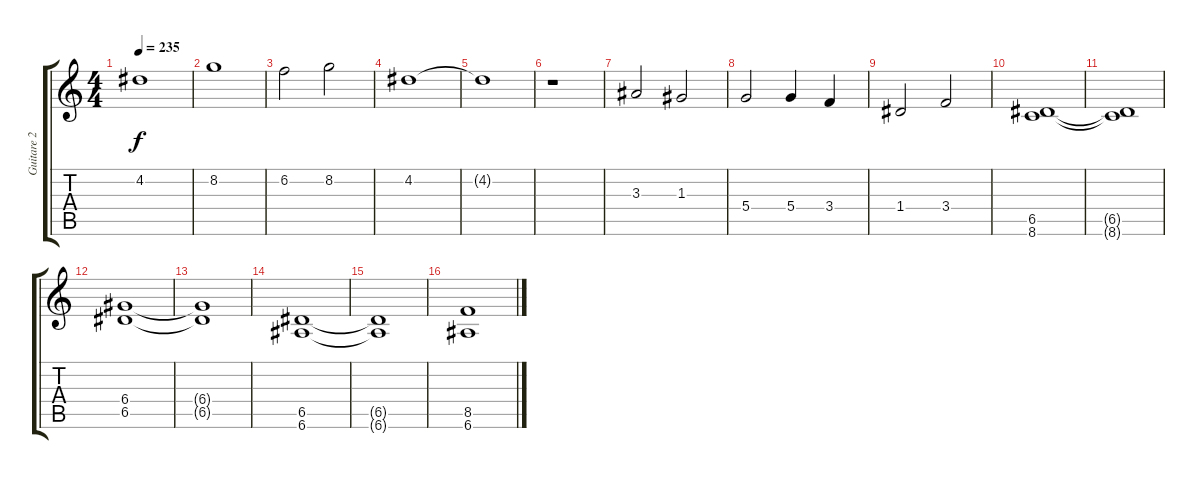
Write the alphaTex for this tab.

\track ("Guitare 2" "Guitare 2") {instrument distortionguitar}
\staff {score tabs}
\tuning (E4 B3 G3 D3 A2 E2) {hide}
\ts (4 4)
\tempo 235
\clef g2
\ks c
4.2{t}.1{dy f} |
8.2.1 |
6.2.2 8.2.2 |
4.2.1 |
4.2{t}.1 |
r.1 |
3.3.2 1.3.2 |
5.4.2 5.4.4 3.4.4 |
1.4.2 3.4.2 |
(6.5 8.6).1 |
(6.5{t} 8.6{t}).1 |
(6.4 6.5).1 |
(6.4{t} 6.5{t}).1 |
(6.5 6.6).1 |
(6.5{t} 6.6{t}).1 |
(8.5 6.6).1
